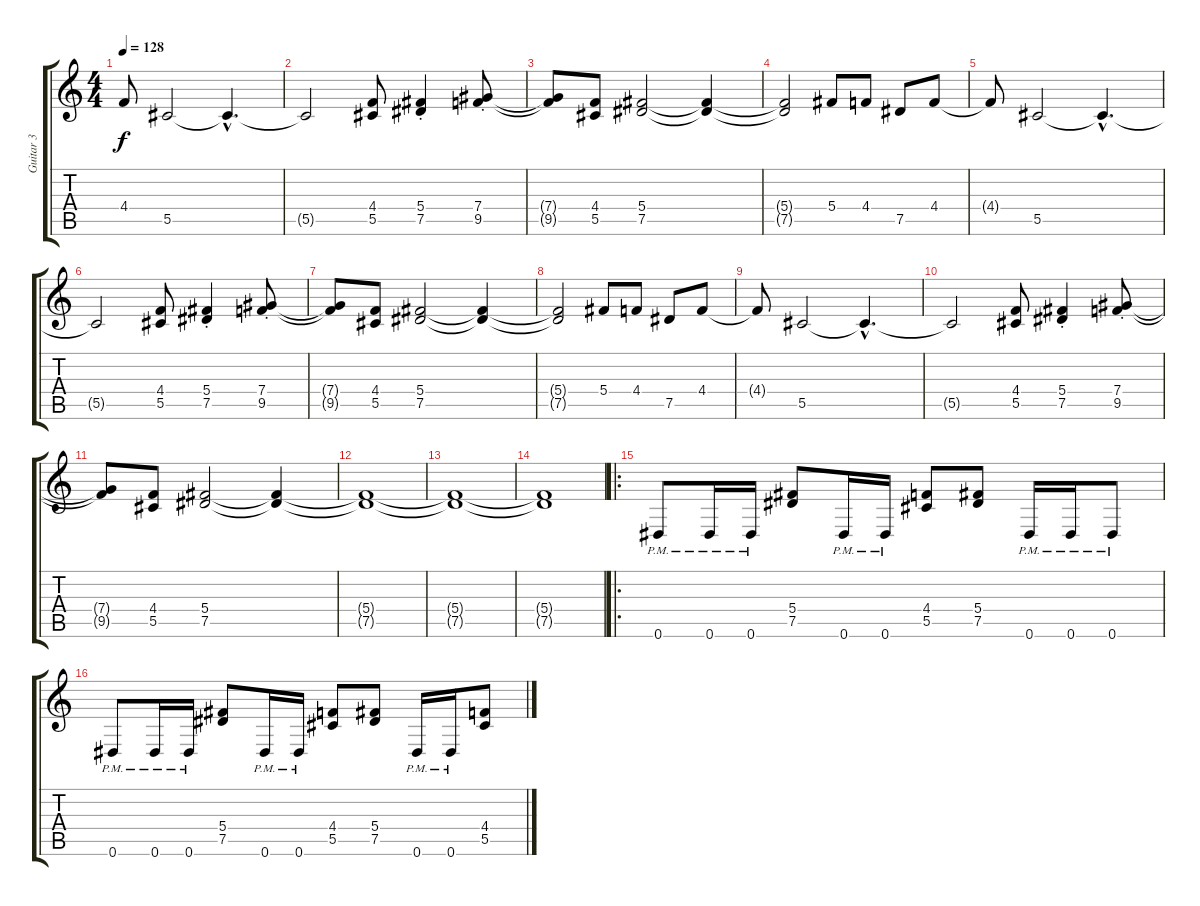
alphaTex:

\track ("Guitar 3" "Guitar 3") {instrument overdrivenguitar}
\staff {score tabs}
\tuning (Eb4 Bb3 Gb3 Db3 Ab2 Eb2) {hide}
\ts (4 4)
\tempo 128
\clef g2
\ks c
4.4{t}.8{dy f} 5.5.2 5.5{hac t}.4{d} |
5.5{t}.2 (4.4 5.5).8 (5.4{st} 7.5{st}).4 (7.4{st} 9.5{st}).8 |
(7.4{t} 9.5{t}).8 (4.4 5.5).8 (5.4 7.5).2 (5.4{t} 7.5{t}).4 |
(5.4{t} 7.5{t}).2 5.4.8 4.4.8 7.5.8 4.4.8 |
4.4{t}.8 5.5.2 5.5{hac t}.4{d} |
5.5{t}.2 (4.4 5.5).8 (5.4{st} 7.5{st}).4 (7.4{st} 9.5{st}).8 |
(7.4{t} 9.5{t}).8 (4.4 5.5).8 (5.4 7.5).2 (5.4{t} 7.5{t}).4 |
(5.4{t} 7.5{t}).2 5.4.8 4.4.8 7.5.8 4.4.8 |
4.4{t}.8 5.5.2 5.5{hac t}.4{d} |
5.5{t}.2 (4.4 5.5).8 (5.4{st} 7.5{st}).4 (7.4{st} 9.5{st}).8 |
(7.4{t} 9.5{t}).8 (4.4 5.5).8 (5.4 7.5).2 (5.4{t} 7.5{t}).4 |
(5.4{t} 7.5{t}).1 |
(5.4{t} 7.5{t}).1 |
(5.4{t} 7.5{t}).1 |
\ro
0.6{pm}.8{volume 10 balance 14 instrument overdrivenguitar} 0.6{pm}.16 0.6{pm}.16 (5.4 7.5).8 0.6{pm}.16 0.6{pm}.16 (4.4 5.5).8 (5.4 7.5).8 0.6{pm}.16 0.6{pm}.16 0.6{pm}.8 |
0.6{pm}.8 0.6{pm}.16 0.6{pm}.16 (5.4 7.5).8 0.6{pm}.16 0.6{pm}.16 (4.4 5.5).8 (5.4 7.5).8 0.6{pm}.16 0.6{pm}.16 (4.4 5.5).8
